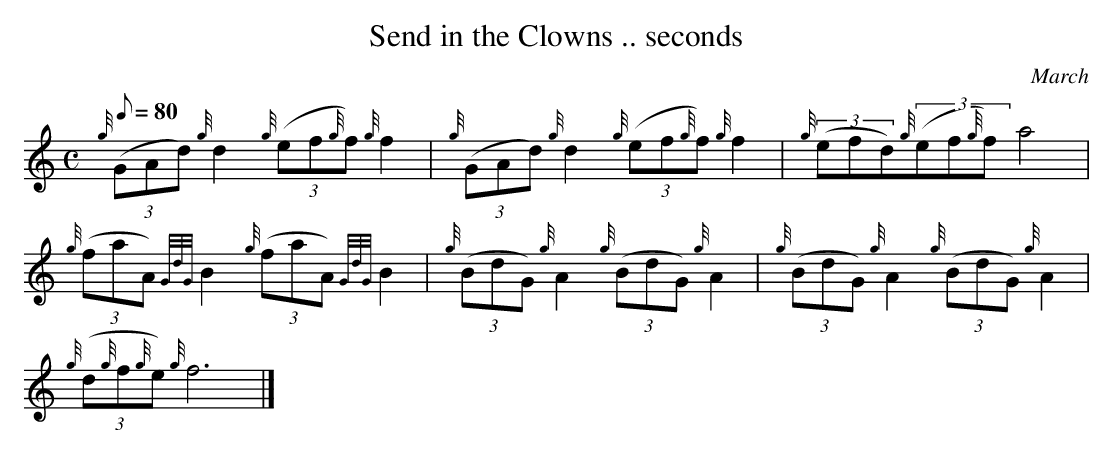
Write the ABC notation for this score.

X:1
T:Send in the Clowns .. seconds
M:C
L:1/8
Q:80
C:March
K:HP
{g}((3GAd){g}d2{g}((3ef{g}f){g}f2|
{g}((3GAd){g}d2{g}((3ef{g}f){g}f2|
{g}((3efd){g}((3ef{g}f)a4|  !
{g}((3faA){GdG}B2{g}((3faA){GdG}B2|
{g}((3BdG){g}A2{g}((3BdG){g}A2|
{g}((3BdG){g}A2{g}((3BdG){g}A2|  !
{g}((3d{g}f{g}e){g}f6|]

